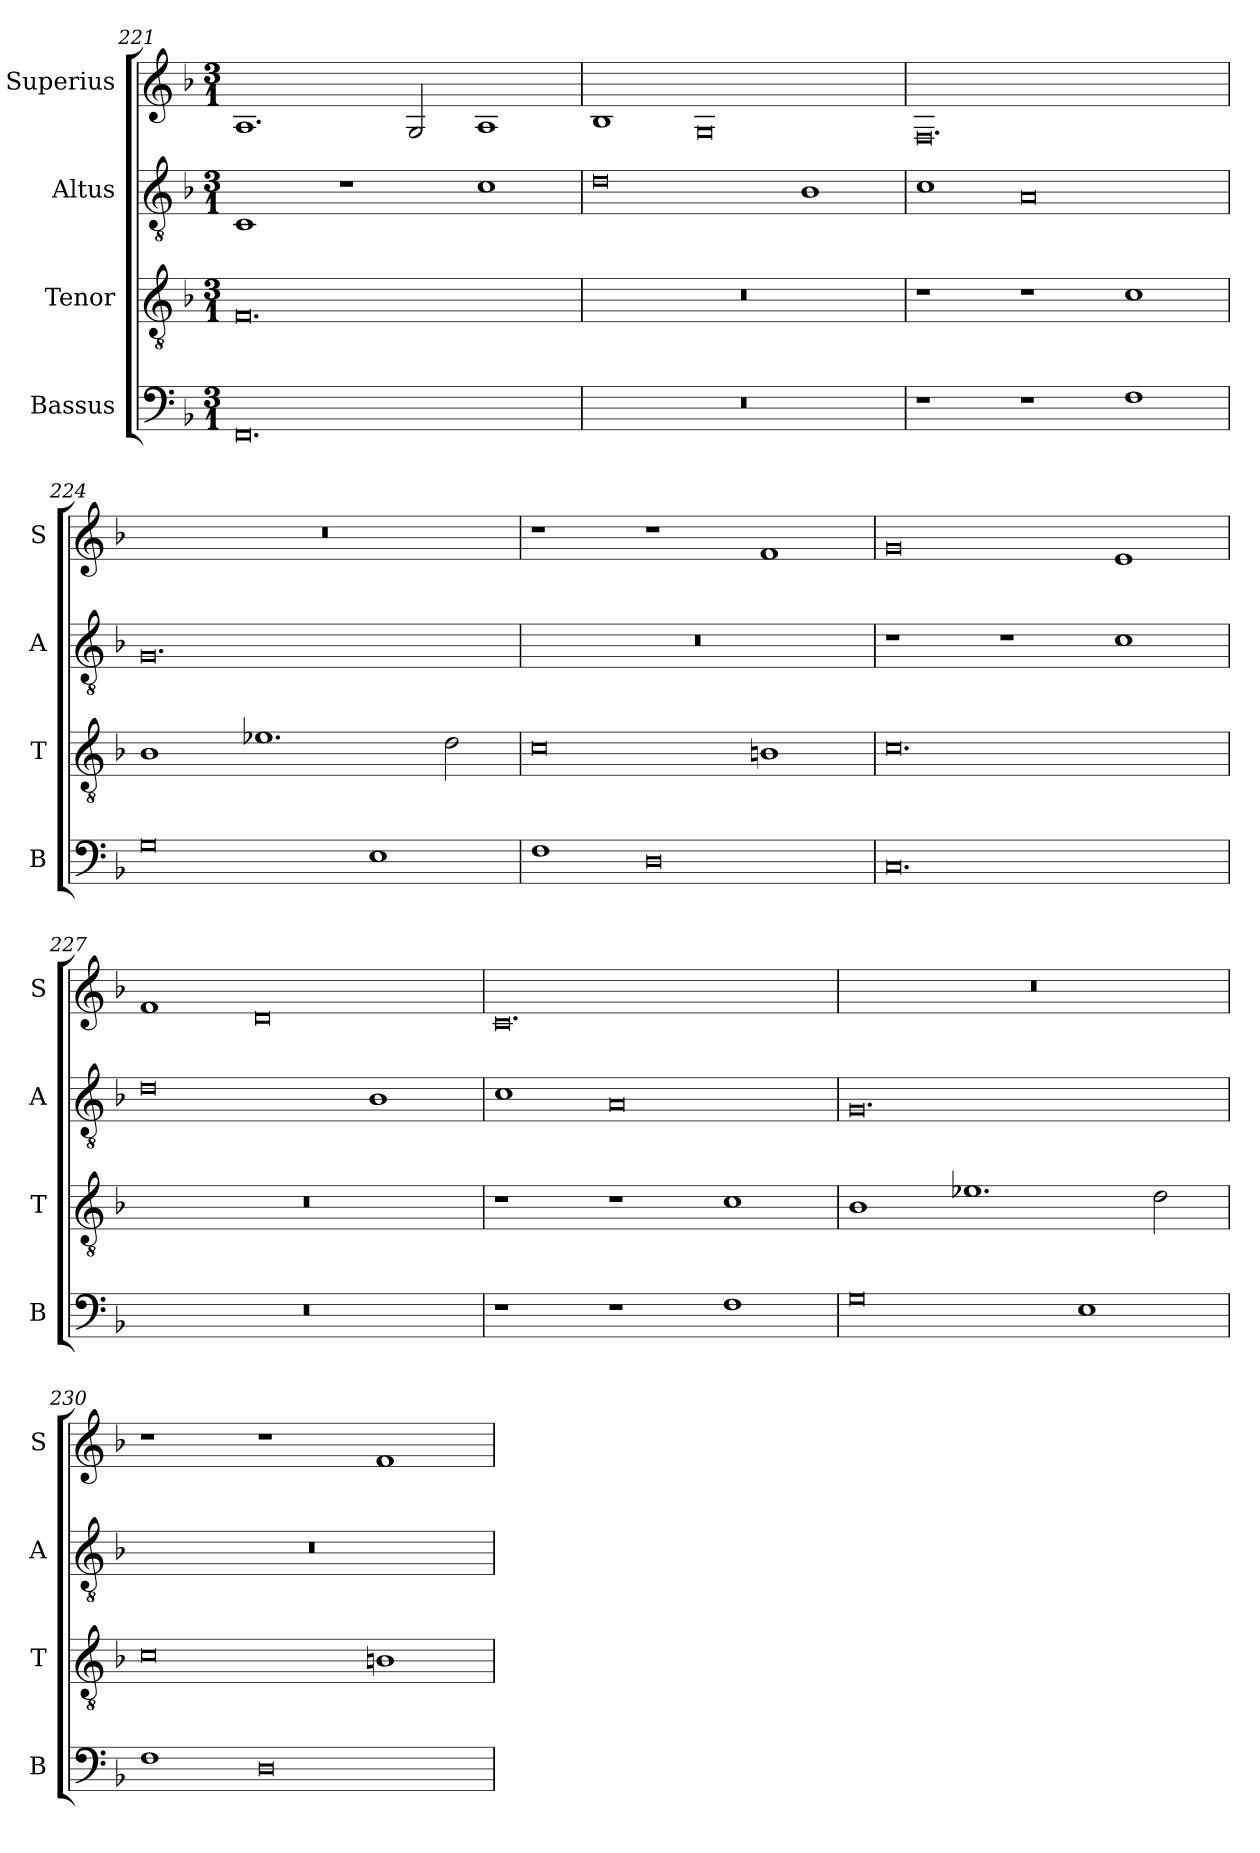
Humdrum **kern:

**kern	**kern	**kern	**kern
*part4	*part3	*part2	*part1
*staff4	*staff3	*staff2	*staff1
*I"Bassus	*I"Tenor	*I"Altus	*I"Superius
*I'B	*I'T	*I'A	*I'S
*clefF4	*clefGv2	*clefGv2	*clefG2
*k[b-]	*k[b-]	*k[b-]	*k[b-]
*M3/1	*M3/1	*M3/1	*M3/1
=221	=221	=221	=221
0.FF	0.F	1C	1.A
.	.	1r	.
.	.	.	2G/
.	.	1c	1A
=222	=222	=222	=222
0.r	0.r	0d	1B-
.	.	.	0G
.	.	1B-	.
=223	=223	=223	=223
1r	1r	1c	0.F
1r	1r	0A	.
1F	1c	.	.
=224	=224	=224	=224
0G	1B-	0.G	0.r
.	1.e-X	.	.
1E	.	.	.
.	2d\	.	.
=225	=225	=225	=225
1F	0c	0.r	1r
0D	.	.	1r
.	1Bn	.	1f
=226	=226	=226	=226
0.C	0.c	1r	0g
.	.	1r	.
.	.	1c	1e
=227	=227	=227	=227
0.r	0.r	0d	1f
.	.	.	0d
.	.	1B-	.
=228	=228	=228	=228
1r	1r	1c	0.c
1r	1r	0A	.
1F	1c	.	.
=229	=229	=229	=229
0G	1B-	0.G	0.r
.	1.e-X	.	.
1E	.	.	.
.	2d\	.	.
=230	=230	=230	=230
1F	0c	0.r	1r
0D	.	.	1r
.	1Bn	.	1f
=	=	=	=
*-	*-	*-	*-
